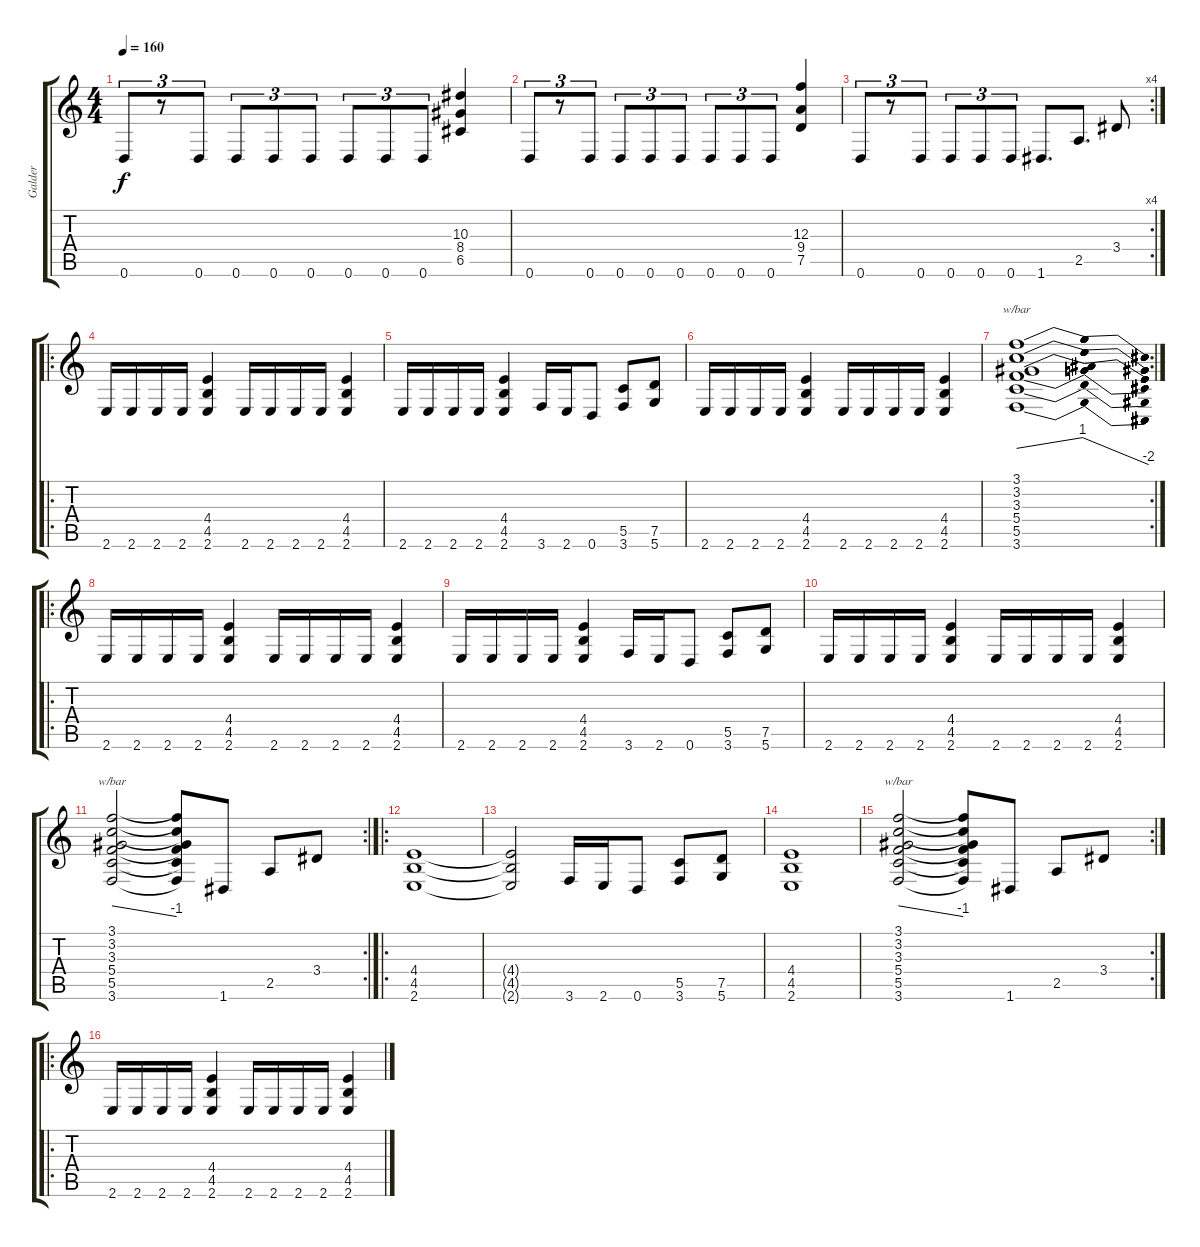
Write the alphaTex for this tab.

\track ("Galder" "Galder") {instrument distortionguitar}
\staff {score tabs}
\tuning (D4 A3 F3 C3 G2 D2) {hide}
\ts (4 4)
\tempo 160
\clef g2
\ks c
0.6.8{tu (3 2) dy f} r.8{tu (3 2)} 0.6.8{tu (3 2)} 0.6.8{tu (3 2)} 0.6.8{tu (3 2)} 0.6.8{tu (3 2)} 0.6.8{tu (3 2)} 0.6.8{tu (3 2)} 0.6.8{tu (3 2)} (10.3 8.4 6.5).4 |
0.6.8{tu (3 2)} r.8{tu (3 2)} 0.6.8{tu (3 2)} 0.6.8{tu (3 2)} 0.6.8{tu (3 2)} 0.6.8{tu (3 2)} 0.6.8{tu (3 2)} 0.6.8{tu (3 2)} 0.6.8{tu (3 2)} (12.3 9.4 7.5).4 |
\rc 4
0.6.8{tu (3 2)} r.8{tu (3 2)} 0.6.8{tu (3 2)} 0.6.8{tu (3 2)} 0.6.8{tu (3 2)} 0.6.8{tu (3 2)} 1.6.8{d} 2.5.8{d} 3.4.8 |
\ro
2.6.16 2.6.16 2.6.16 2.6.16 (4.4 4.5 2.6).4 2.6.16 2.6.16 2.6.16 2.6.16 (4.4 4.5 2.6).4 |
2.6.16 2.6.16 2.6.16 2.6.16 (4.4 4.5 2.6).4 3.6.16 2.6.16 0.6.8 (5.5 3.6).8 (7.5 5.6).8 |
2.6.16 2.6.16 2.6.16 2.6.16 (4.4 4.5 2.6).4 2.6.16 2.6.16 2.6.16 2.6.16 (4.4 4.5 2.6).4 |
\rc 2
(3.1 3.2 3.3 5.4 5.5 3.6).1{tbe (dip default 0 0 10 4 60 -8)} |
\ro
2.6.16 2.6.16 2.6.16 2.6.16 (4.4 4.5 2.6).4 2.6.16 2.6.16 2.6.16 2.6.16 (4.4 4.5 2.6).4 |
2.6.16 2.6.16 2.6.16 2.6.16 (4.4 4.5 2.6).4 3.6.16 2.6.16 0.6.8 (5.5 3.6).8 (7.5 5.6).8 |
2.6.16 2.6.16 2.6.16 2.6.16 (4.4 4.5 2.6).4 2.6.16 2.6.16 2.6.16 2.6.16 (4.4 4.5 2.6).4 |
\rc 2
(3.1 3.2 3.3 5.4 5.5 3.6).2{tbe (dive default 0 0 60 -4)} (3.1{t} 3.2{t} 3.3{t} 5.4{t} 5.5{t} 3.6{t}).8 1.6.8 2.5.8 3.4.8 |
\ro
(4.4 4.5 2.6).1 |
(4.4{t} 4.5{t} 2.6{t}).2 3.6.16 2.6.16 0.6.8 (5.5 3.6).8 (7.5 5.6).8 |
(4.4 4.5 2.6).1 |
\rc 2
(3.1 3.2 3.3 5.4 5.5 3.6).2{tbe (dive default 0 0 60 -4)} (3.1{t} 3.2{t} 3.3{t} 5.4{t} 5.5{t} 3.6{t}).8 1.6.8 2.5.8 3.4.8 |
\ro
2.6.16 2.6.16 2.6.16 2.6.16 (4.4 4.5 2.6).4 2.6.16 2.6.16 2.6.16 2.6.16 (4.4 4.5 2.6).4
